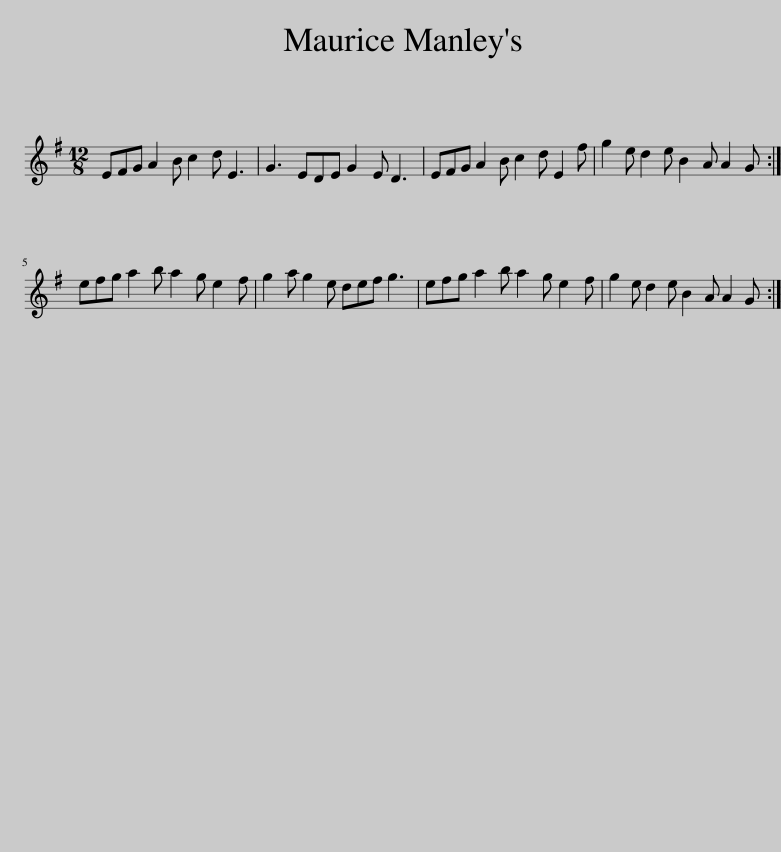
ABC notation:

X:1
L:1/8
M:12/8
I:linebreak $
K:G
V:1 treble
V:1
 EFG A2 B c2 d E3 | G3 EDE G2 E D3 | EFG A2 B c2 d E2 f | g2 e d2 e B2 A A2 G :|$ efg a2 b a2 g e2 f | %5
 g2 a g2 e def g3 | efg a2 b a2 g e2 f | g2 e d2 e B2 A A2 G :| %8
